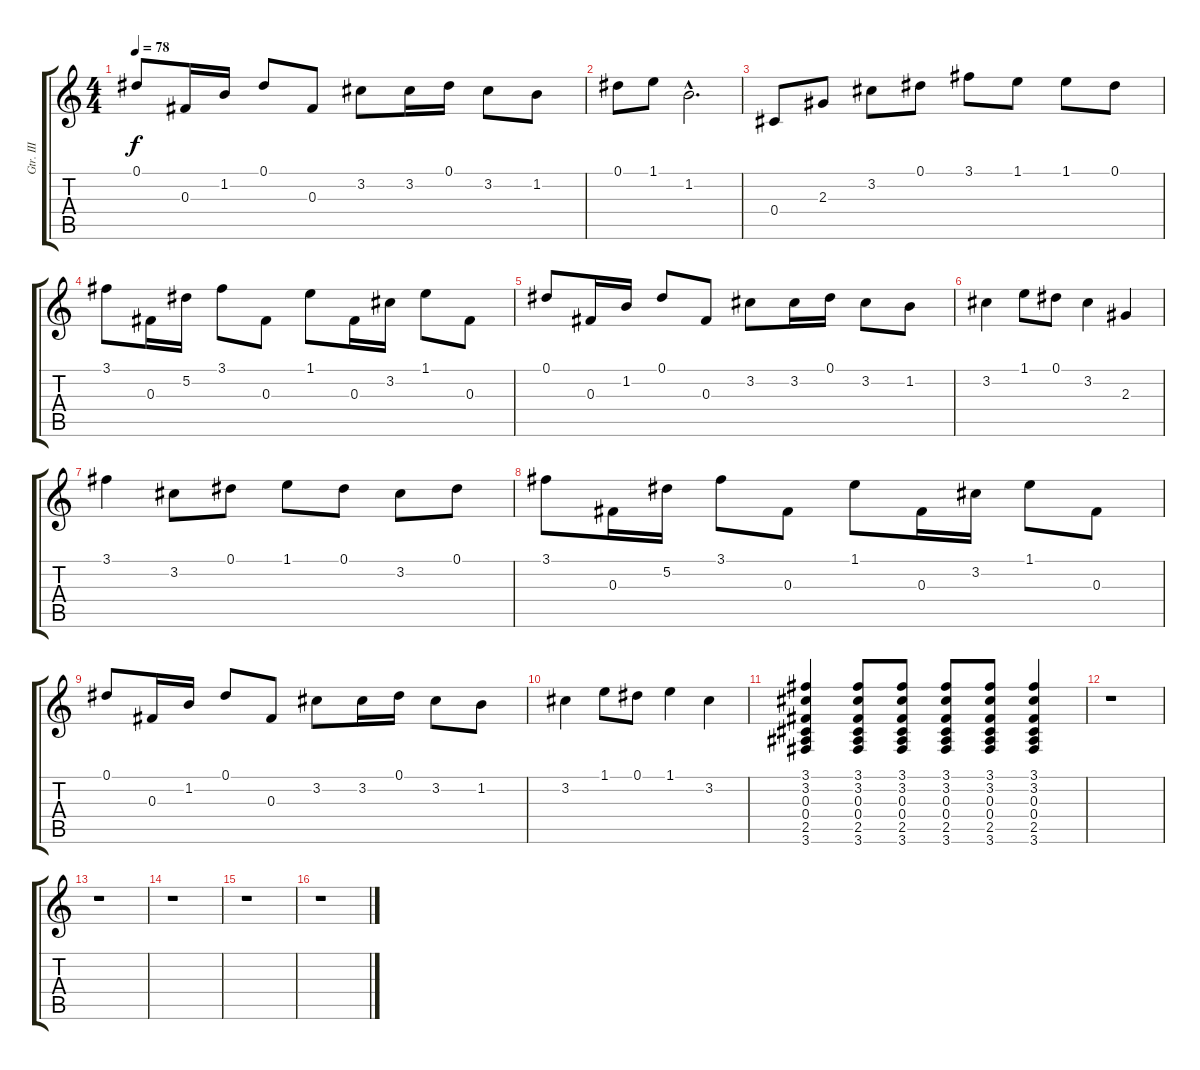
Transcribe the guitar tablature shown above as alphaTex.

\track ("Gtr. III" "Gtr. III") {instrument acousticbass}
\staff {score tabs}
\tuning (Eb4 Bb3 Gb3 Db3 Ab2 Eb2) {hide}
\ts (4 4)
\tempo 78
\clef g2
\ks c
0.1.8{dy f} 0.3.16 1.2.16 0.1.8 0.3.8 3.2.8 3.2.16 0.1.16 3.2.8 1.2.8 |
0.1.8 1.1.8 1.2{hac}.2{d} |
0.4.8 2.3.8 3.2.8 0.1.8 3.1.8 1.1.8 1.1.8 0.1.8 |
3.1.8 0.3.16 5.2.16 3.1.8 0.3.8 1.1.8 0.3.16 3.2.16 1.1.8 0.3.8 |
0.1.8 0.3.16 1.2.16 0.1.8 0.3.8 3.2.8 3.2.16 0.1.16 3.2.8 1.2.8 |
3.2.4 1.1.8 0.1.8 3.2.4 2.3.4 |
3.1.4 3.2.8 0.1.8 1.1.8 0.1.8 3.2.8 0.1.8 |
3.1.8 0.3.16 5.2.16 3.1.8 0.3.8 1.1.8 0.3.16 3.2.16 1.1.8 0.3.8 |
0.1.8 0.3.16 1.2.16 0.1.8 0.3.8 3.2.8 3.2.16 0.1.16 3.2.8 1.2.8 |
3.2.4 1.1.8 0.1.8 1.1.4 3.2.4 |
(3.1 3.2 0.3 0.4 2.5 3.6).4 (3.1 3.2 0.3 0.4 2.5 3.6).8 (3.1 3.2 0.3 0.4 2.5 3.6).8 (3.1 3.2 0.3 0.4 2.5 3.6).8 (3.1 3.2 0.3 0.4 2.5 3.6).8 (3.1 3.2 0.3 0.4 2.5 3.6).4 |
r.1 |
r.1 |
r.1 |
r.1 |
r.1
